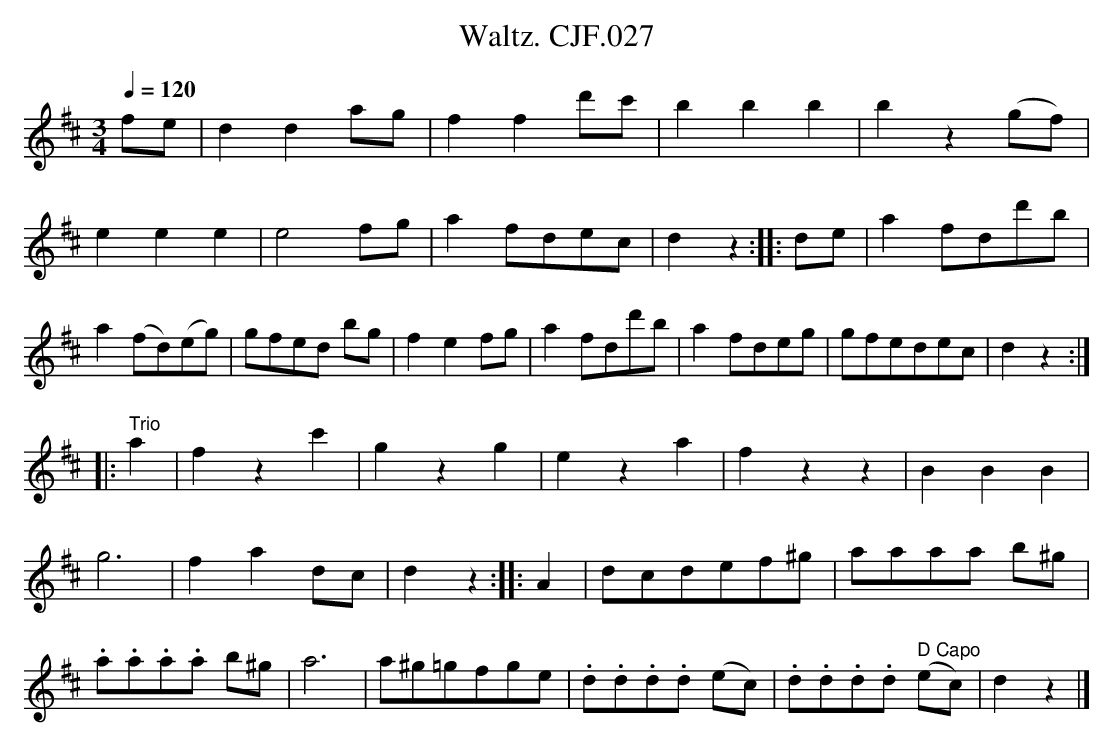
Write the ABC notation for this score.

X:1
T:Waltz. CJF.027
M:3/4
L:1/8
Q:1/4=120
K:D
fe|\
d2d2ag|f2f2d'c'|b2b2b2|b2z2(gf)|
e2e2e2|e4fg|a2fdec|d2z2:|
|:de|a2fdd'b|a2(fd)(eg)|gfed bg|f2e2fg|
a2fdd'b|a2fdeg|gfedec|d2z2:|!
|:" Trio"a2|f2z2c'2|g2z2g2|e2z2a2|f2z2z2|\
B2B2B2|g6|f2a2dc|d2z2:|
|:A2|dcdef^g|aaaa b^g|.a.a.a.a b^g|a6|
a^g=gfge|.d.d.d.d (ec)|.d.d.d.d (" D Capo"ec)|d2z2|]
